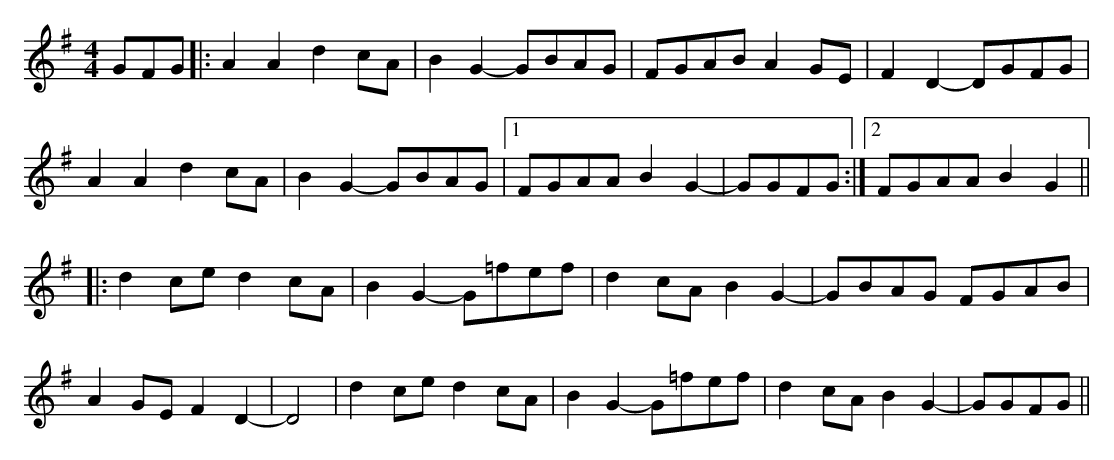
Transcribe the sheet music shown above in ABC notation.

X:1
M:4/4
K:G
GFG|:A2A2 d2cA|B2G2- GBAG|FGAB A2GE|F2D2- DGFG|
A2A2 d2cA|B2G2- GBAG|1 FGAA B2G2-|GGFG:|2 FGAA B2G2||
|:d2ce d2cA|B2G2- G=fef|d2cA B2G2-|GBAG FGAB|
A2GE F2D2-|D4|d2ce d2cA|B2G2- G=fef|d2cA B2G2-|GGFG||
